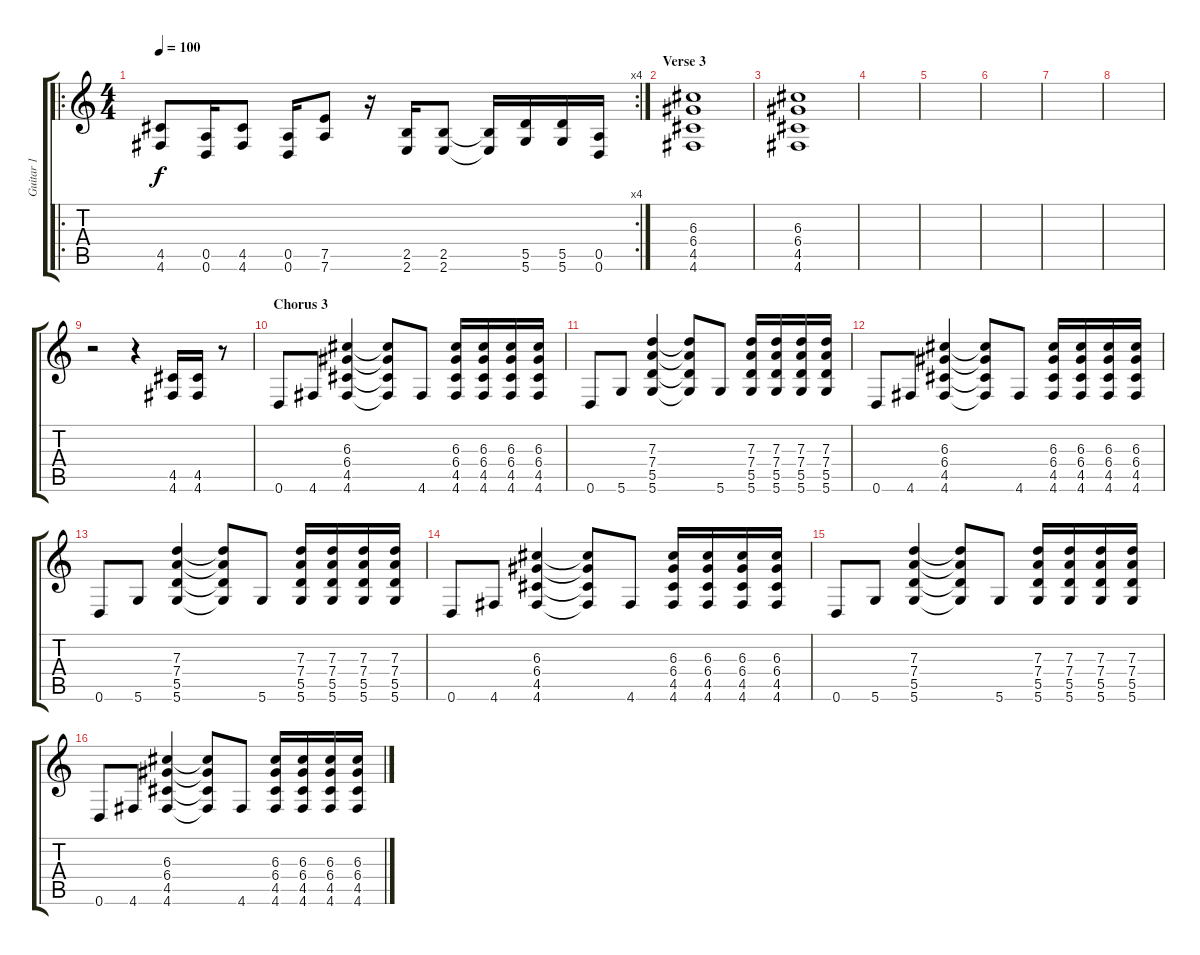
\track ("Guitar 1" "Guitar 1") {instrument distortionguitar}
\staff {score tabs}
\tuning (E4 B3 G3 D3 A2 D2) {hide}
\ro
\rc 4
\ts (4 4)
\tempo 100
\clef g2
\ks c
(4.5 4.6).8{dy f} (0.5 0.6).16 (4.5 4.6).8 (0.5 0.6).16 (7.5 7.6).8 r.16 (2.5 2.6).16 (2.5 2.6).8 (2.5{t} 2.6{t}).16 (5.5 5.6).16 (5.5 5.6).16 (0.5 0.6).16 |
\section ("" "Verse 3")
(6.3 6.4 4.5 4.6).1{instrument acousticguitarnylon} |
(6.3 6.4 4.5 4.6).1 |
|
|
|
|
|
r.2 r.4 (4.5 4.6).16{instrument distortionguitar} (4.5 4.6).16 r.8 |
\section ("" "Chorus 3")
0.6.8 4.6.8 (6.3 6.4 4.5 4.6).4 (6.3{t} 6.4{t} 4.5{t} 4.6{t}).8 4.6.8 (6.3 6.4 4.5 4.6).16 (6.3 6.4 4.5 4.6).16 (6.3 6.4 4.5 4.6).16 (6.3 6.4 4.5 4.6).16 |
0.6.8 5.6.8 (7.3 7.4 5.5 5.6).4 (7.3{t} 7.4{t} 5.5{t} 5.6{t}).8 5.6.8 (7.3 7.4 5.5 5.6).16 (7.3 7.4 5.5 5.6).16 (7.3 7.4 5.5 5.6).16 (7.3 7.4 5.5 5.6).16 |
0.6.8 4.6.8 (6.3 6.4 4.5 4.6).4 (6.3{t} 6.4{t} 4.5{t} 4.6{t}).8 4.6.8 (6.3 6.4 4.5 4.6).16 (6.3 6.4 4.5 4.6).16 (6.3 6.4 4.5 4.6).16 (6.3 6.4 4.5 4.6).16 |
0.6.8 5.6.8 (7.3 7.4 5.5 5.6).4 (7.3{t} 7.4{t} 5.5{t} 5.6{t}).8 5.6.8 (7.3 7.4 5.5 5.6).16 (7.3 7.4 5.5 5.6).16 (7.3 7.4 5.5 5.6).16 (7.3 7.4 5.5 5.6).16 |
0.6.8 4.6.8 (6.3 6.4 4.5 4.6).4 (6.3{t} 6.4{t} 4.5{t} 4.6{t}).8 4.6.8 (6.3 6.4 4.5 4.6).16 (6.3 6.4 4.5 4.6).16 (6.3 6.4 4.5 4.6).16 (6.3 6.4 4.5 4.6).16 |
0.6.8 5.6.8 (7.3 7.4 5.5 5.6).4 (7.3{t} 7.4{t} 5.5{t} 5.6{t}).8 5.6.8 (7.3 7.4 5.5 5.6).16 (7.3 7.4 5.5 5.6).16 (7.3 7.4 5.5 5.6).16 (7.3 7.4 5.5 5.6).16 |
0.6.8 4.6.8 (6.3 6.4 4.5 4.6).4 (6.3{t} 6.4{t} 4.5{t} 4.6{t}).8 4.6.8 (6.3 6.4 4.5 4.6).16 (6.3 6.4 4.5 4.6).16 (6.3 6.4 4.5 4.6).16 (6.3 6.4 4.5 4.6).16
